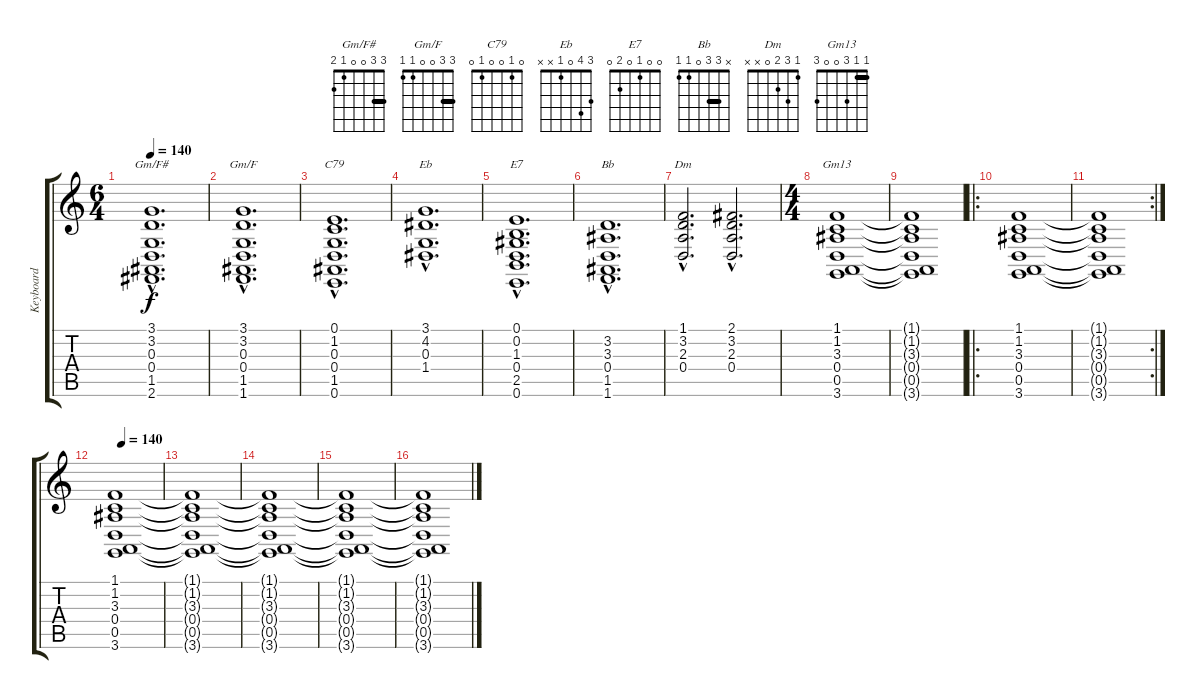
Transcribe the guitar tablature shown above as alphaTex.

\track ("Keyboard" "Keyboard") {instrument drawbarorgan}
\staff {score tabs}
\tuning (E4 B3 G3 D3 A2 E2) {hide}
\chord ("Gm/F#" 3 3 0 0 1 2) {barre 3}
\chord ("Gm/F" 3 3 0 0 1 1) {barre 3}
\chord ("C79" 0 1 0 0 1 0)
\chord ("Eb" 3 4 0 1 x x)
\chord ("E7" 0 0 1 0 2 0)
\chord ("Bb" x 3 3 0 1 1) {barre 3}
\chord ("Dm" 1 3 2 0 x x)
\chord ("Gm13" 1 1 3 0 0 3) {barre 1}
\ts (6 4)
\tempo 140
\clef g2
\ks c
(3.1{hac} 3.2{hac} 0.3{hac} 0.4{hac} 1.5{hac} 2.6{hac}).1{d ch "Gm/F#" dy f} |
(3.1{hac} 3.2{hac} 0.3{hac} 0.4{hac} 1.5{hac} 1.6{hac}).1{d ch "Gm/F"} |
(0.1{hac} 1.2{hac} 0.3{hac} 0.4{hac} 1.5{hac} 0.6{hac}).1{d ch "C79"} |
(3.1{hac} 4.2{hac} 0.3{hac} 1.4{hac}).1{d ch "Eb"} |
(0.1{hac} 0.2{hac} 1.3{hac} 0.4{hac} 2.5{hac} 0.6{hac}).1{d ch "E7"} |
(3.2{hac} 3.3{hac} 0.4{hac} 1.5{hac} 1.6{hac}).1{d ch "Bb"} |
(1.1{hac} 3.2 2.3{hac} 0.4{hac}).2{d ch "Dm"} (2.1{hac} 3.2{hac} 2.3{hac} 0.4{hac}).2{d} |
\ts (4 4)
(1.1 1.2 3.3 0.4 0.5 3.6).1{ch "Gm13"} |
(1.1{t} 1.2{t} 3.3{t} 0.4{t} 0.5{t} 3.6{t}).1 |
\ro
(1.1 1.2 3.3 0.4 0.5 3.6).1 |
\rc 2
(1.1{t} 1.2{t} 3.3{t} 0.4{t} 0.5{t} 3.6{t}).1 |
\tempo 140
(1.1 1.2 3.3 0.4 0.5 3.6).1 |
(1.1{t} 1.2{t} 3.3{t} 0.4{t} 0.5{t} 3.6{t}).1 |
(1.1{t} 1.2{t} 3.3{t} 0.4{t} 0.5{t} 3.6{t}).1 |
(1.1{t} 1.2{t} 3.3{t} 0.4{t} 0.5{t} 3.6{t}).1 |
(1.1{t} 1.2{t} 3.3{t} 0.4{t} 0.5{t} 3.6{t}).1
